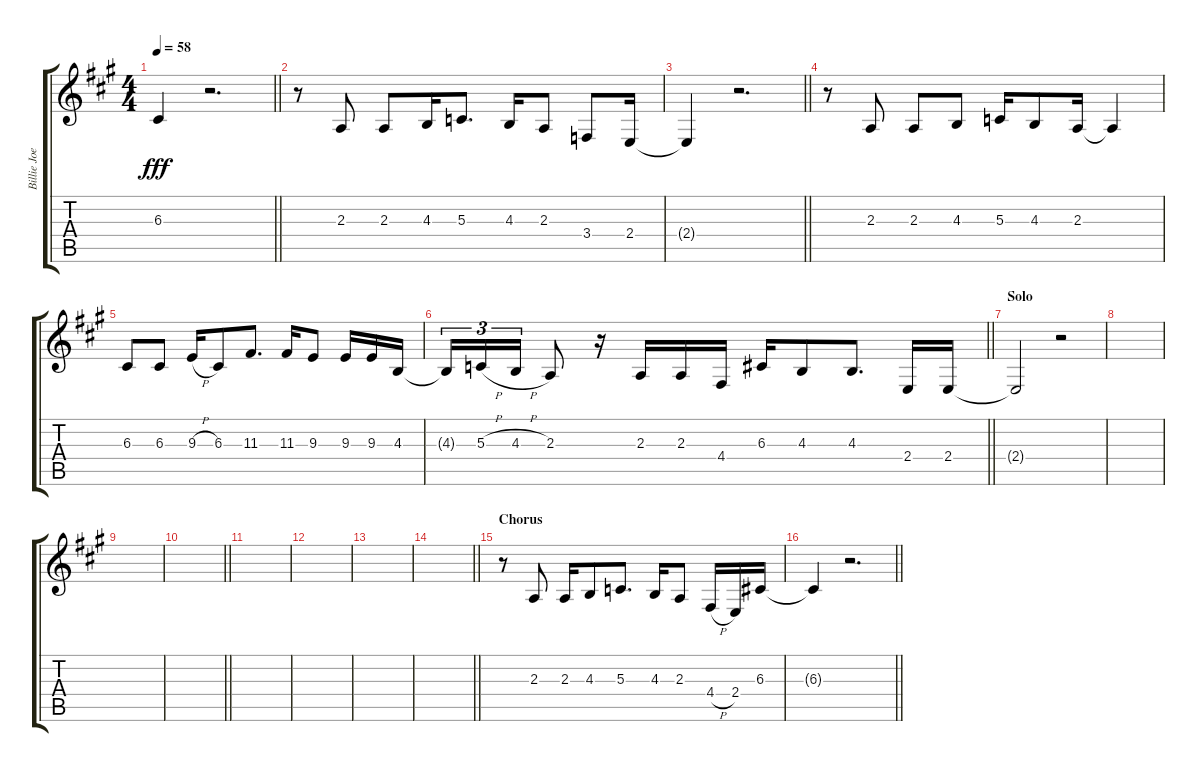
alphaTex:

\track ("Billie Joe Vocals" "Billie Joe") {instrument lead2sawtooth}
\staff {score tabs}
\tuning (E4 B3 G3 D3 A2 E2) {hide}
\ts (4 4)
\tempo 58
\clef g2
\barLineRight lightlight
\ks a
6.3{t}.4{dy fff} r.2{d} |
r.8 2.3.8 2.3.8 4.3.16 5.3.8{d} 4.3.16 2.3.8 3.4.8 2.4.16 |
\barLineRight lightlight
2.4{t}.4 r.2{d} |
r.8 2.3.8 2.3.8 4.3.8 5.3.16 4.3.8 2.3.16 2.3{t}.4 |
6.3.8 6.3.8 9.3{h}.16 6.3.8 11.3.8{d} 11.3.16 9.3.8 9.3.16 9.3.16 4.3.16 |
\barLineRight lightlight
4.3{t}.16{tu (3 2)} 5.3{h}.16{tu (3 2)} 4.3{h}.16{tu (3 2)} 2.3.8 r.16 2.3.16 2.3.16 4.4.16 6.3.16 4.3.8 4.3.8{d} 2.4.16 2.4.16 |
\section ("" "Solo")
2.4{t}.2 r.2 |
|
|
\barLineRight lightlight
|
|
|
|
\barLineRight lightlight
|
\section ("" "Chorus")
r.8 2.3.8 2.3.16 4.3.8 5.3.8{d} 4.3.16 2.3.8 4.4{h}.16 2.4.16 6.3.16 |
\barLineRight lightlight
6.3{t}.4 r.2{d}
